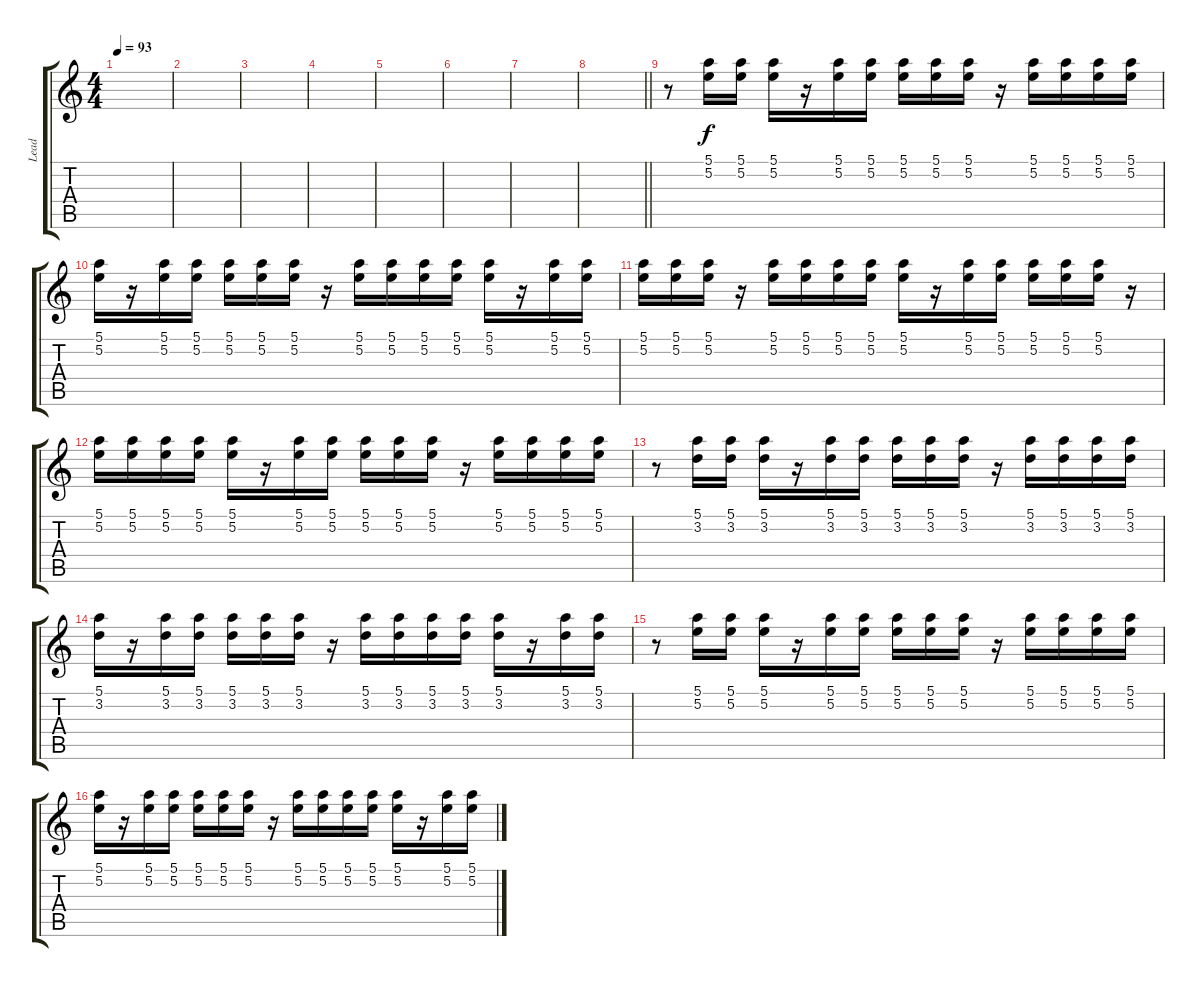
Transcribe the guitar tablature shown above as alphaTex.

\track ("Lead" "Lead") {instrument distortionguitar}
\staff {score tabs}
\tuning (E4 B3 G3 D3 A2 E2) {hide}
\ts (4 4)
\tempo 93
\clef g2
\ks c
|
|
|
|
|
|
|
\barLineRight lightlight
|
r.8 (5.1 5.2).16 (5.1 5.2).16 (5.1 5.2).16 r.16 (5.1 5.2).16 (5.1 5.2).16 (5.1 5.2).16 (5.1 5.2).16 (5.1 5.2).16 r.16 (5.1 5.2).16 (5.1 5.2).16 (5.1 5.2).16 (5.1 5.2).16 |
(5.1 5.2).16 r.16 (5.1 5.2).16 (5.1 5.2).16 (5.1 5.2).16 (5.1 5.2).16 (5.1 5.2).16 r.16 (5.1 5.2).16 (5.1 5.2).16 (5.1 5.2).16 (5.1 5.2).16 (5.1 5.2).16 r.16 (5.1 5.2).16 (5.1 5.2).16 |
(5.1 5.2).16 (5.1 5.2).16 (5.1 5.2).16 r.16 (5.1 5.2).16 (5.1 5.2).16 (5.1 5.2).16 (5.1 5.2).16 (5.1 5.2).16 r.16 (5.1 5.2).16 (5.1 5.2).16 (5.1 5.2).16 (5.1 5.2).16 (5.1 5.2).16 r.16 |
(5.1 5.2).16 (5.1 5.2).16 (5.1 5.2).16 (5.1 5.2).16 (5.1 5.2).16 r.16 (5.1 5.2).16 (5.1 5.2).16 (5.1 5.2).16 (5.1 5.2).16 (5.1 5.2).16 r.16 (5.1 5.2).16 (5.1 5.2).16 (5.1 5.2).16 (5.1 5.2).16 |
r.8 (5.1 3.2).16 (5.1 3.2).16 (5.1 3.2).16 r.16 (5.1 3.2).16 (5.1 3.2).16 (5.1 3.2).16 (5.1 3.2).16 (5.1 3.2).16 r.16 (5.1 3.2).16 (5.1 3.2).16 (5.1 3.2).16 (5.1 3.2).16 |
(5.1 3.2).16 r.16 (5.1 3.2).16 (5.1 3.2).16 (5.1 3.2).16 (5.1 3.2).16 (5.1 3.2).16 r.16 (5.1 3.2).16 (5.1 3.2).16 (5.1 3.2).16 (5.1 3.2).16 (5.1 3.2).16 r.16 (5.1 3.2).16 (5.1 3.2).16 |
r.8 (5.1 5.2).16 (5.1 5.2).16 (5.1 5.2).16 r.16 (5.1 5.2).16 (5.1 5.2).16 (5.1 5.2).16 (5.1 5.2).16 (5.1 5.2).16 r.16 (5.1 5.2).16 (5.1 5.2).16 (5.1 5.2).16 (5.1 5.2).16 |
(5.1 5.2).16 r.16 (5.1 5.2).16 (5.1 5.2).16 (5.1 5.2).16 (5.1 5.2).16 (5.1 5.2).16 r.16 (5.1 5.2).16 (5.1 5.2).16 (5.1 5.2).16 (5.1 5.2).16 (5.1 5.2).16 r.16 (5.1 5.2).16 (5.1 5.2).16
